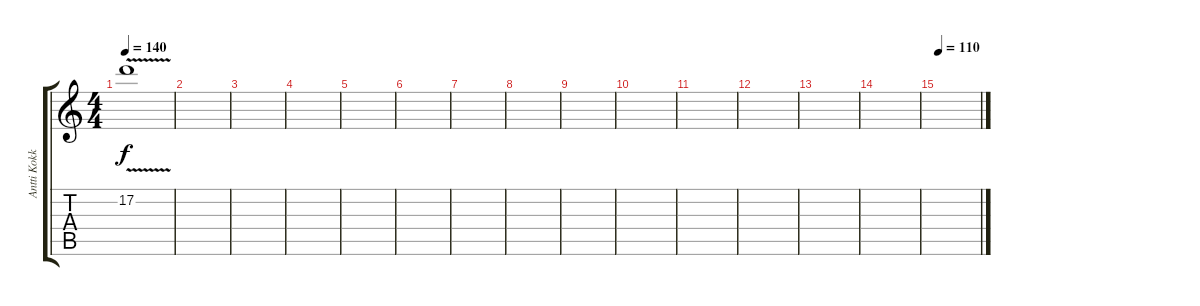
\track ("Antti Kokko Solo" "Antti Kokk") {instrument distortionguitar}
\staff {score tabs}
\tuning (D4 A3 F3 C3 G2 D2) {hide}
\ts (4 4)
\tempo 140
\clef g2
\ks c
17.2{v}.1{dy f} |
|
|
|
|
|
|
|
|
|
|
|
|
|
\tempo 110
